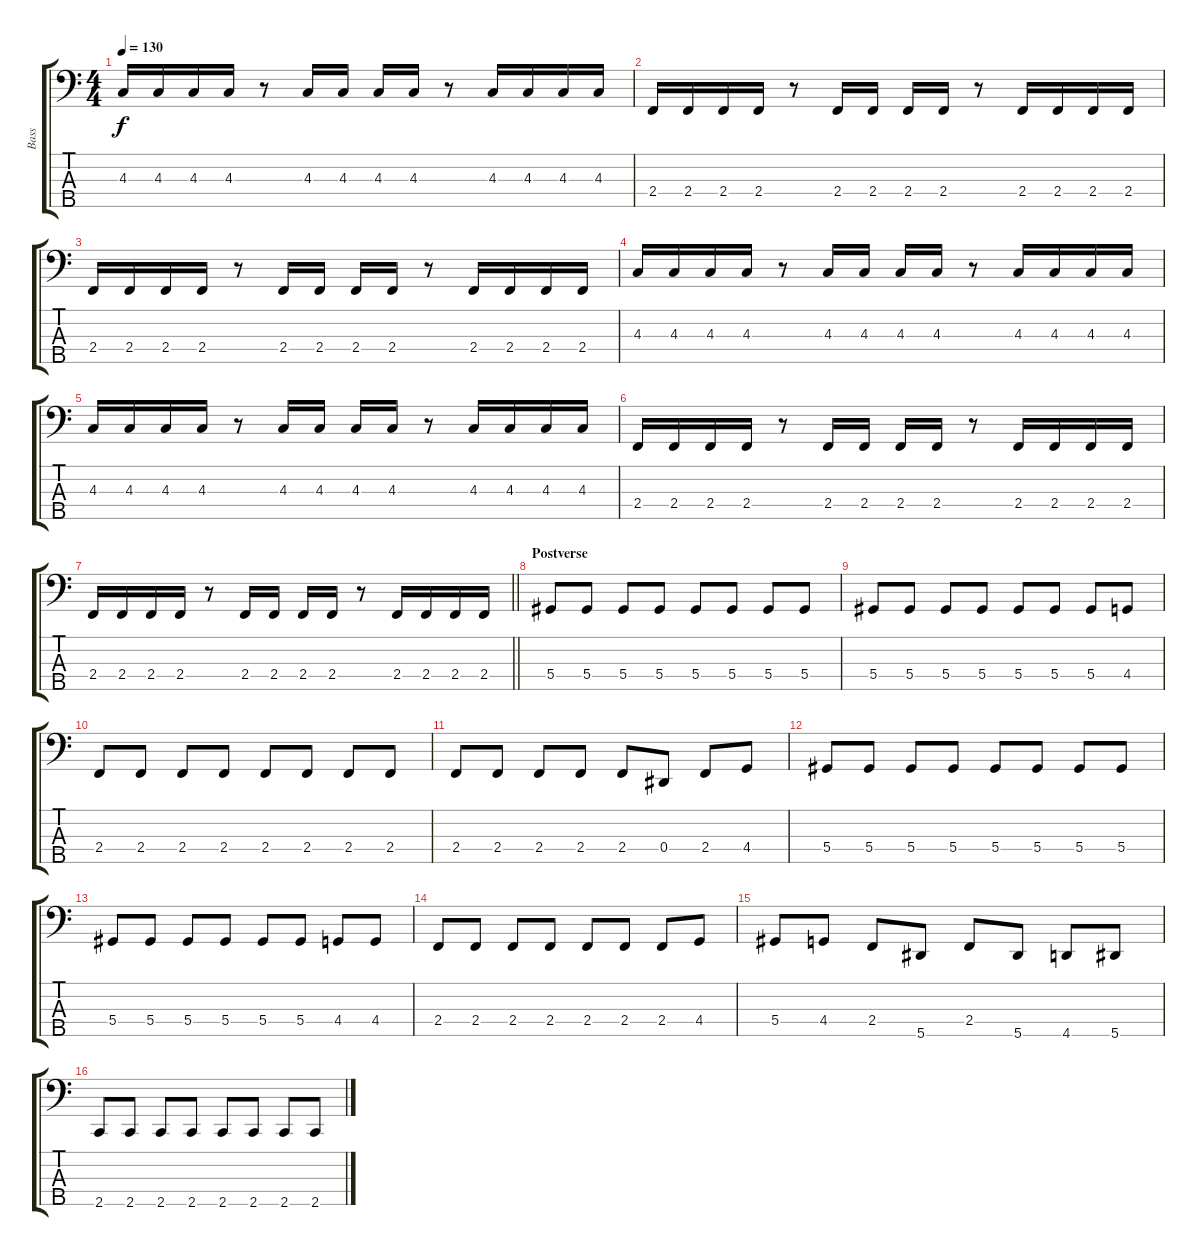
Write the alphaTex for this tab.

\track ("Bass" "Bass") {instrument electricbassfinger}
\staff {score tabs}
\tuning (Gb2 Db2 Ab1 Eb1 Bb0) {hide}
\ts (4 4)
\tempo 130
\clef f4
\ks c
4.3.16{dy f} 4.3.16 4.3.16 4.3.16 r.8 4.3.16 4.3.16 4.3.16 4.3.16 r.8 4.3.16 4.3.16 4.3.16 4.3.16 |
2.4.16 2.4.16 2.4.16 2.4.16 r.8 2.4.16 2.4.16 2.4.16 2.4.16 r.8 2.4.16 2.4.16 2.4.16 2.4.16 |
2.4.16 2.4.16 2.4.16 2.4.16 r.8 2.4.16 2.4.16 2.4.16 2.4.16 r.8 2.4.16 2.4.16 2.4.16 2.4.16 |
4.3.16 4.3.16 4.3.16 4.3.16 r.8 4.3.16 4.3.16 4.3.16 4.3.16 r.8 4.3.16 4.3.16 4.3.16 4.3.16 |
4.3.16 4.3.16 4.3.16 4.3.16 r.8 4.3.16 4.3.16 4.3.16 4.3.16 r.8 4.3.16 4.3.16 4.3.16 4.3.16 |
2.4.16 2.4.16 2.4.16 2.4.16 r.8 2.4.16 2.4.16 2.4.16 2.4.16 r.8 2.4.16 2.4.16 2.4.16 2.4.16 |
\barLineRight lightlight
2.4.16 2.4.16 2.4.16 2.4.16 r.8 2.4.16 2.4.16 2.4.16 2.4.16 r.8 2.4.16 2.4.16 2.4.16 2.4.16 |
\section ("" "Postverse")
5.4.8 5.4.8 5.4.8 5.4.8 5.4.8 5.4.8 5.4.8 5.4.8 |
5.4.8 5.4.8 5.4.8 5.4.8 5.4.8 5.4.8 5.4.8 4.4.8 |
2.4.8 2.4.8 2.4.8 2.4.8 2.4.8 2.4.8 2.4.8 2.4.8 |
2.4.8 2.4.8 2.4.8 2.4.8 2.4.8 0.4.8 2.4.8 4.4.8 |
5.4.8 5.4.8 5.4.8 5.4.8 5.4.8 5.4.8 5.4.8 5.4.8 |
5.4.8 5.4.8 5.4.8 5.4.8 5.4.8 5.4.8 4.4.8 4.4.8 |
2.4.8 2.4.8 2.4.8 2.4.8 2.4.8 2.4.8 2.4.8 4.4.8 |
5.4.8 4.4.8 2.4.8 5.5.8 2.4.8 5.5.8 4.5.8 5.5.8 |
2.5.8 2.5.8 2.5.8 2.5.8 2.5.8 2.5.8 2.5.8 2.5.8
